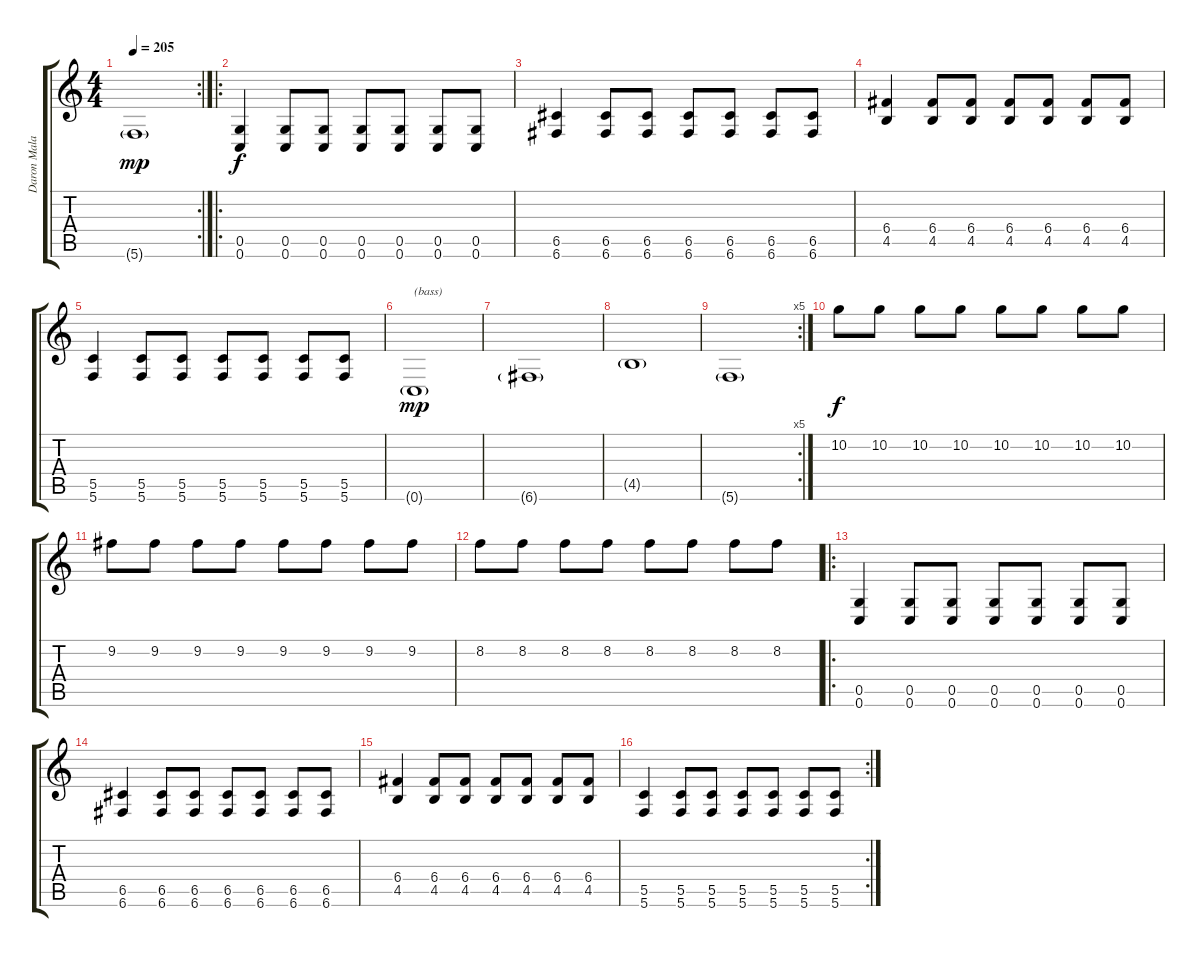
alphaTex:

\track ("Daron Malakian" "Daron Mala") {instrument distortionguitar}
\staff {score tabs}
\tuning (D4 A3 F3 C3 G2 C2) {hide}
\rc 2
\ts (4 4)
\tempo 205
\clef g2
\ks c
5.6{g}.1{dy mp} |
\ro
(0.5 0.6).4{dy f} (0.5 0.6).8 (0.5 0.6).8 (0.5 0.6).8 (0.5 0.6).8 (0.5 0.6).8 (0.5 0.6).8 |
(6.5 6.6).4 (6.5 6.6).8 (6.5 6.6).8 (6.5 6.6).8 (6.5 6.6).8 (6.5 6.6).8 (6.5 6.6).8 |
(6.4 4.5).4 (6.4 4.5).8 (6.4 4.5).8 (6.4 4.5).8 (6.4 4.5).8 (6.4 4.5).8 (6.4 4.5).8 |
(5.5 5.6).4 (5.5 5.6).8 (5.5 5.6).8 (5.5 5.6).8 (5.5 5.6).8 (5.5 5.6).8 (5.5 5.6).8 |
0.6{g}.1{txt "(bass)" dy mp} |
6.6{g}.1 |
4.5{g}.1 |
\rc 5
5.6{g}.1 |
10.2.8{dy f} 10.2.8 10.2.8 10.2.8 10.2.8 10.2.8 10.2.8 10.2.8 |
9.2.8 9.2.8 9.2.8 9.2.8 9.2.8 9.2.8 9.2.8 9.2.8 |
8.2.8 8.2.8 8.2.8 8.2.8 8.2.8 8.2.8 8.2.8 8.2.8 |
\ro
(0.5 0.6).4 (0.5 0.6).8 (0.5 0.6).8 (0.5 0.6).8 (0.5 0.6).8 (0.5 0.6).8 (0.5 0.6).8 |
(6.5 6.6).4 (6.5 6.6).8 (6.5 6.6).8 (6.5 6.6).8 (6.5 6.6).8 (6.5 6.6).8 (6.5 6.6).8 |
(6.4 4.5).4 (6.4 4.5).8 (6.4 4.5).8 (6.4 4.5).8 (6.4 4.5).8 (6.4 4.5).8 (6.4 4.5).8 |
\rc 2
(5.5 5.6).4 (5.5 5.6).8 (5.5 5.6).8 (5.5 5.6).8 (5.5 5.6).8 (5.5 5.6).8 (5.5 5.6).8
